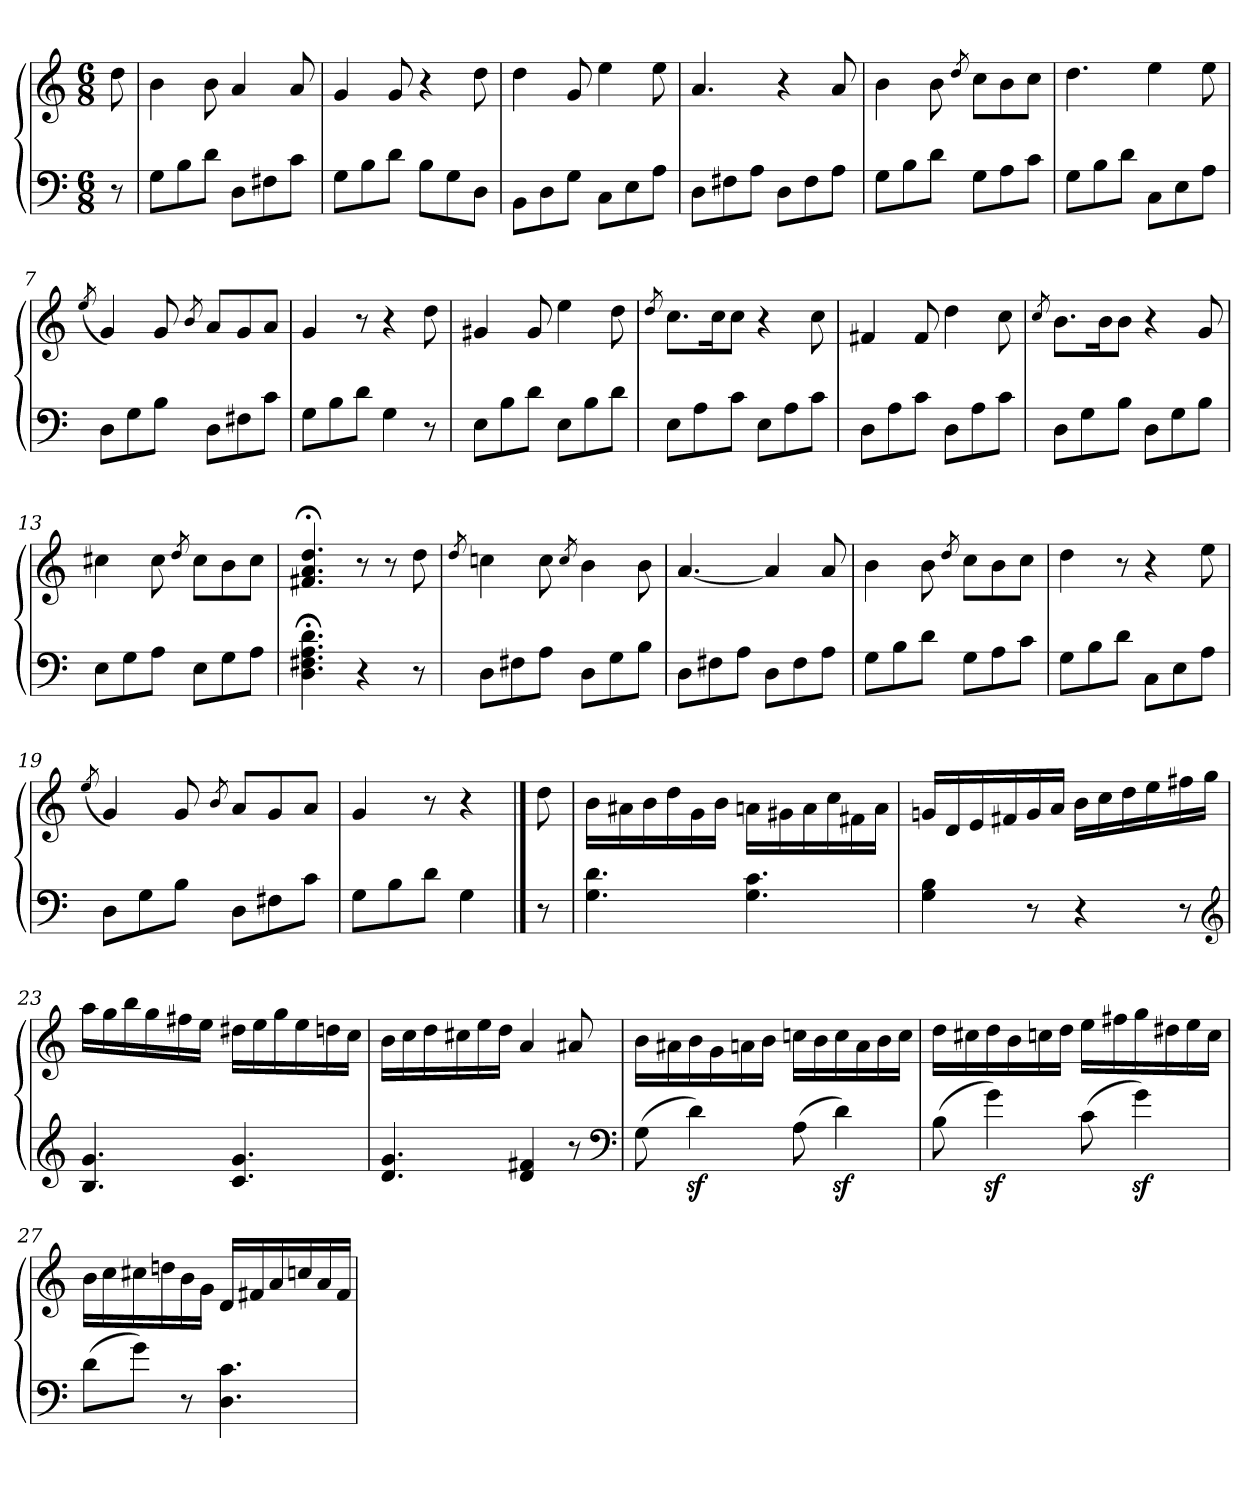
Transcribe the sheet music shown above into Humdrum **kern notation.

**kern	**kern
*part1	*part1
*staff2	*staff1
*clefF4	*clefG2
*M6/8	*M6/8
=	=
8r	8dd\
=1	=1
8G\L	4b\
8B\	.
8d\J	8b\
8D\L	4a/
8F#\	.
8c\J	8a/
=2	=2
8G\L	4g/
8B\	.
8d\J	8g/
8B\L	4r
8G\	.
8D\J	8dd\
=3	=3
8BB\L	4dd\
8D\	.
8G\J	8g/
8C\L	4ee\
8E\	.
8A\J	8ee\
=4	=4
8D\L	4.a/
8F#\	.
8A\J	.
8D\L	4r
8F#\	.
8A\J	8a/
=5	=5
8G\L	4b\
8B\	.
8d\J	8b\
.	8qdd/
8G\L	8cc\L
8A\	8b\
8c\J	8cc\J
=6	=6
8G\L	4.dd\
8B\	.
8d\J	.
8C\L	4ee\
8E\	.
8A\J	8ee\
!!LO:LB:g=z
=7	=7
.	(<8qee/
8D\L	4g/)
8G\	.
8B\J	8g/
.	8qb/
8D\L	8a/L
8F#\	8g/
8c\J	8a/J
=8	=8
8G\L	4g/
8B\	.
8d\J	8r
4G\	4r
8r	8dd\
=9	=9
8E\L	4g#X/
8B\	.
8d\J	8g#/
8E\L	4ee\
8B\	.
8d\J	8dd\
=10	=10
.	8qdd/
8E\L	8.cc\L
8A\	.
.	16cc\k
8c\J	8cc\J
8E\L	4r
8A\	.
8c\J	8cc\
=11	=11
8D\L	4f#/
8A\	.
8c\J	8f#/
8D\L	4dd\
8A\	.
8c\J	8cc\
=12	=12
.	8qcc/
8D\L	8.b\L
8G\	.
.	16b\k
8B\J	8b\J
8D\L	4r
8G\	.
8B\J	8g/
=13	=13
8E\L	4cc#X\
8G\	.
8A\J	8cc#\
.	8qdd/
8E\L	8cc#\L
8G\	8b\
8A\J	8cc#\J
!!LO:LB:g=z
=14	=14
4.D;<\ 4.F#;<\ 4.A;<\ 4.d;<\	4.f#;</ 4.a;</ 4.dd;</
4r	8r
.	8r
8r	8dd\
=15	=15
.	8qdd/
8D\L	4ccn\
8F#\	.
8A\J	8cc\
.	8qcc/
8D\L	4b\
8G\	.
8B\J	8b\
=16	=16
8D\L	[4.a/
8F#\	.
8A\J	.
8D\L	4a/]
8F#\	.
8A\J	8a/
=17	=17
8G\L	4b\
8B\	.
8d\J	8b\
.	8qdd/
8G\L	8cc\L
8A\	8b\
8c\J	8cc\J
=18	=18
8G\L	4dd\
8B\	.
8d\J	8r
8C\L	4r
8E\	.
8A\J	8ee\
=19	=19
.	(<8qee/
8D\L	4g/)
8G\	.
8B\J	8g/
.	8qb/
8D\L	8a/L
8F#\	8g/
8c\J	8a/J
=20	=20
8G\L	4g/
8B\	.
8d\J	8r
4G\	4r
!!LO:LB:g=z
==20	==20
8r	8dd\
=21	=21
4.G\ 4.d\	16b\LL
.	16a#X\
.	16b\
.	16dd\
.	16g\
.	16b\JJ
4.G\ 4.c\	16an\LL
.	16g#X\
.	16a\
.	16cc\
.	16f#\
.	16a\JJ
=22	=22
4G\ 4B\	16gn/LL
.	16d/
.	16e/
.	16f#/
8r	16g/
.	16a/JJ
4r	16b\LL
.	16cc\
.	16dd\
.	16ee\
8r	16ff#\
.	16gg\JJ
*clefG2	*
=23	=23
4.B/ 4.g/	16aa\LL
.	16gg\
.	16bb\
.	16gg\
.	16ff#\
.	16ee\JJ
4.c/ 4.g/	16dd#X\LL
.	16ee\
.	16gg\
.	16ee\
.	16ddn\
.	16cc\JJ
!!LO:LB:g=z
=24	=24
4.d/ 4.g/	16b\LL
.	16cc\
.	16dd\
.	16cc#X\
.	16ee\
.	16dd\JJ
4d/ 4f#/	4a/
8r	8a#X/
*clefF4	*
=25	=25
(>8G\	16b\LL
.	16a#X\
4dz<\)	16b\
.	16g\
.	16an\
.	16b\JJ
(>8A\	16ccn\LL
.	16b\
4dz<\)	16cc\
.	16a\
.	16b\
.	16cc\JJ
=26	=26
(>8B\	16dd\LL
.	16cc#X\
4gz<\)	16dd\
.	16b\
.	16ccn\
.	16dd\JJ
(>8c\	16ee\LL
.	16ff#\
4gz<\)	16gg\
.	16dd#X\
.	16ee\
.	16cc\JJ
=27	=27
(8d\L	16b\LL
.	16cc\
8g\J)	16cc#X\
.	16ddn\
8r	16b\
.	16g\JJ
4.D\ 4.c\	16d/LL
.	16f#/
.	16a/
.	16ccn/
.	16a/
.	16f#/JJ
=	=
*-	*-
